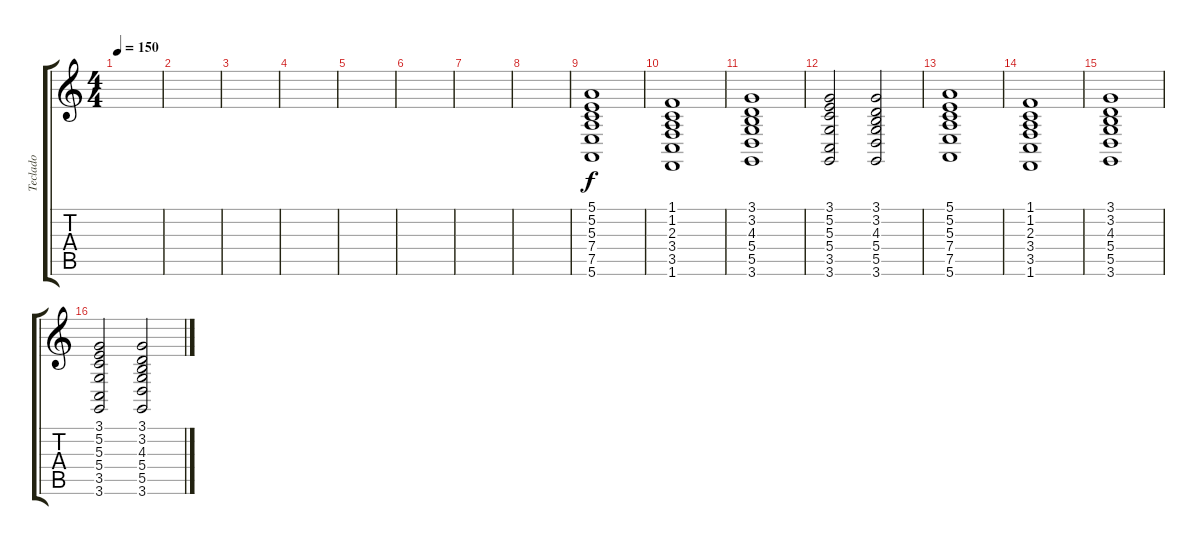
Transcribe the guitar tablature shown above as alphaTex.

\track ("Teclado" "Teclado") {instrument choiraahs}
\staff {score tabs}
\tuning (E4 B3 G3 D3 A2 E2) {hide}
\ts (4 4)
\tempo 150
\clef g2
\ks c
|
|
|
|
|
|
|
|
(5.1 5.2 5.3 7.4 7.5 5.6).1 |
(1.1 1.2 2.3 3.4 3.5 1.6).1 |
(3.1 3.2 4.3 5.4 5.5 3.6).1 |
(3.1 5.2 5.3 5.4 3.5 3.6).2 (3.1 3.2 4.3 5.4 5.5 3.6).2 |
(5.1 5.2 5.3 7.4 7.5 5.6).1 |
(1.1 1.2 2.3 3.4 3.5 1.6).1 |
(3.1 3.2 4.3 5.4 5.5 3.6).1 |
(3.1 5.2 5.3 5.4 3.5 3.6).2 (3.1 3.2 4.3 5.4 5.5 3.6).2
